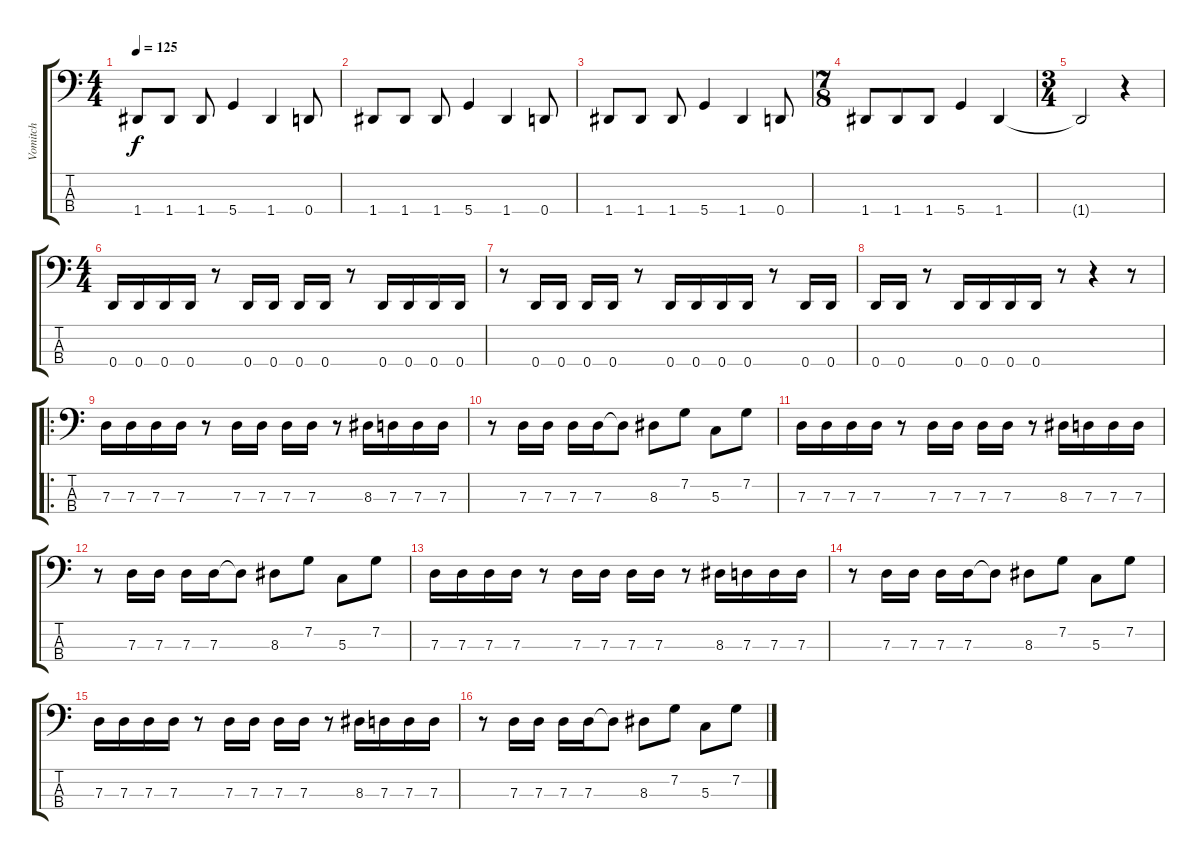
\track ("Vomitch" "Vomitch") {instrument electricbasspick}
\staff {score tabs}
\tuning (F2 C2 G1 D1) {hide}
\ts (4 4)
\tempo 125
\clef f4
\ks c
1.4.8{dy f} 1.4.8 1.4.8 5.4.4 1.4.4 0.4.8 |
1.4.8 1.4.8 1.4.8 5.4.4 1.4.4 0.4.8 |
1.4.8 1.4.8 1.4.8 5.4.4 1.4.4 0.4.8 |
\ts (7 8)
1.4.8 1.4.8 1.4.8 5.4.4 1.4.4 |
\ts (3 4)
1.4{t}.2 r.4 |
\ts (4 4)
0.4.16 0.4.16 0.4.16 0.4.16 r.8 0.4.16 0.4.16 0.4.16 0.4.16 r.8 0.4.16 0.4.16 0.4.16 0.4.16 |
r.8 0.4.16 0.4.16 0.4.16 0.4.16 r.8 0.4.16 0.4.16 0.4.16 0.4.16 r.8 0.4.16 0.4.16 |
0.4.16 0.4.16 r.8 0.4.16 0.4.16 0.4.16 0.4.16 r.8 r.4 r.8 |
\ro
7.3.16 7.3.16 7.3.16 7.3.16 r.8 7.3.16 7.3.16 7.3.16 7.3.16 r.8 8.3.16 7.3.16 7.3.16 7.3.16 |
r.8 7.3.16 7.3.16 7.3.16 7.3.16 7.3{t}.8 8.3.8 7.2.8 5.3.8 7.2.8 |
7.3.16 7.3.16 7.3.16 7.3.16 r.8 7.3.16 7.3.16 7.3.16 7.3.16 r.8 8.3.16 7.3.16 7.3.16 7.3.16 |
r.8 7.3.16 7.3.16 7.3.16 7.3.16 7.3{t}.8 8.3.8 7.2.8 5.3.8 7.2.8 |
7.3.16 7.3.16 7.3.16 7.3.16 r.8 7.3.16 7.3.16 7.3.16 7.3.16 r.8 8.3.16 7.3.16 7.3.16 7.3.16 |
r.8 7.3.16 7.3.16 7.3.16 7.3.16 7.3{t}.8 8.3.8 7.2.8 5.3.8 7.2.8 |
7.3.16 7.3.16 7.3.16 7.3.16 r.8 7.3.16 7.3.16 7.3.16 7.3.16 r.8 8.3.16 7.3.16 7.3.16 7.3.16 |
r.8 7.3.16 7.3.16 7.3.16 7.3.16 7.3{t}.8 8.3.8 7.2.8 5.3.8 7.2.8
